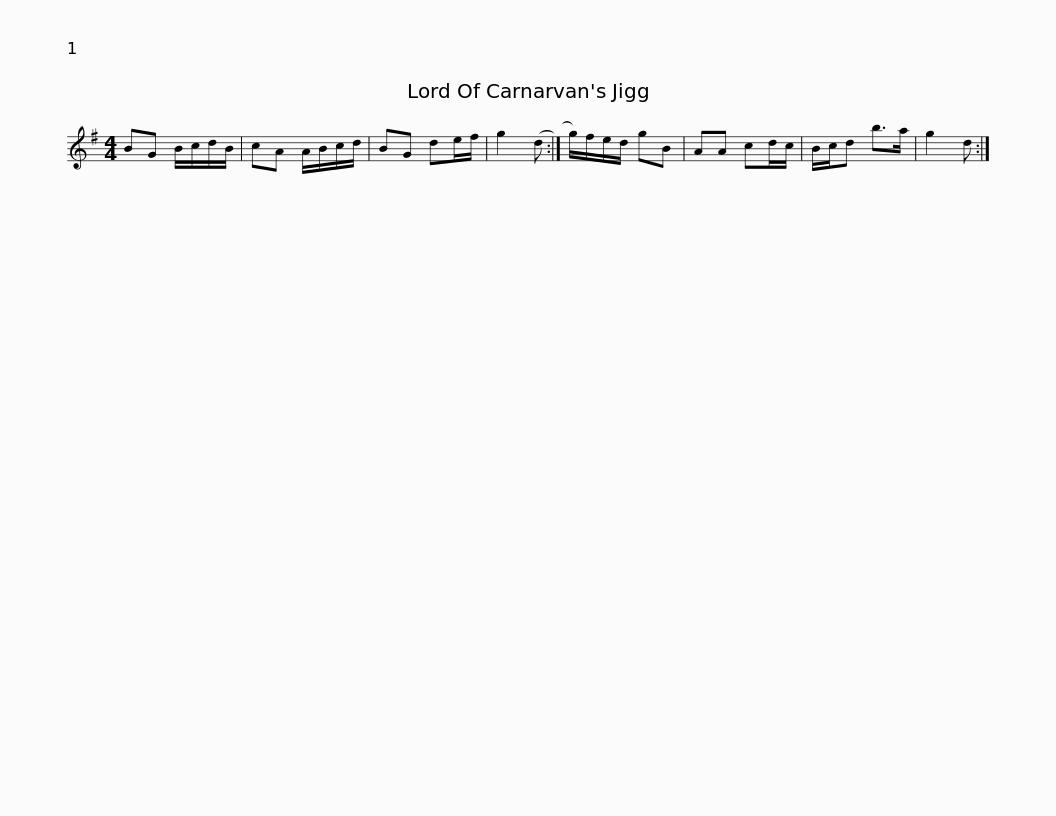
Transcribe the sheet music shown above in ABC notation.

X:1
L:1/8
M:4/4
I:linebreak $
K:G
V:1 treble
V:1
 BG B/c/d/B/ | cA A/B/c/d/ | BG de/f/ | g2 (d :| g/)f/e/d/ gB | %5
 AA cd/c/ | B/c/d b>a | g2 d :| %8
